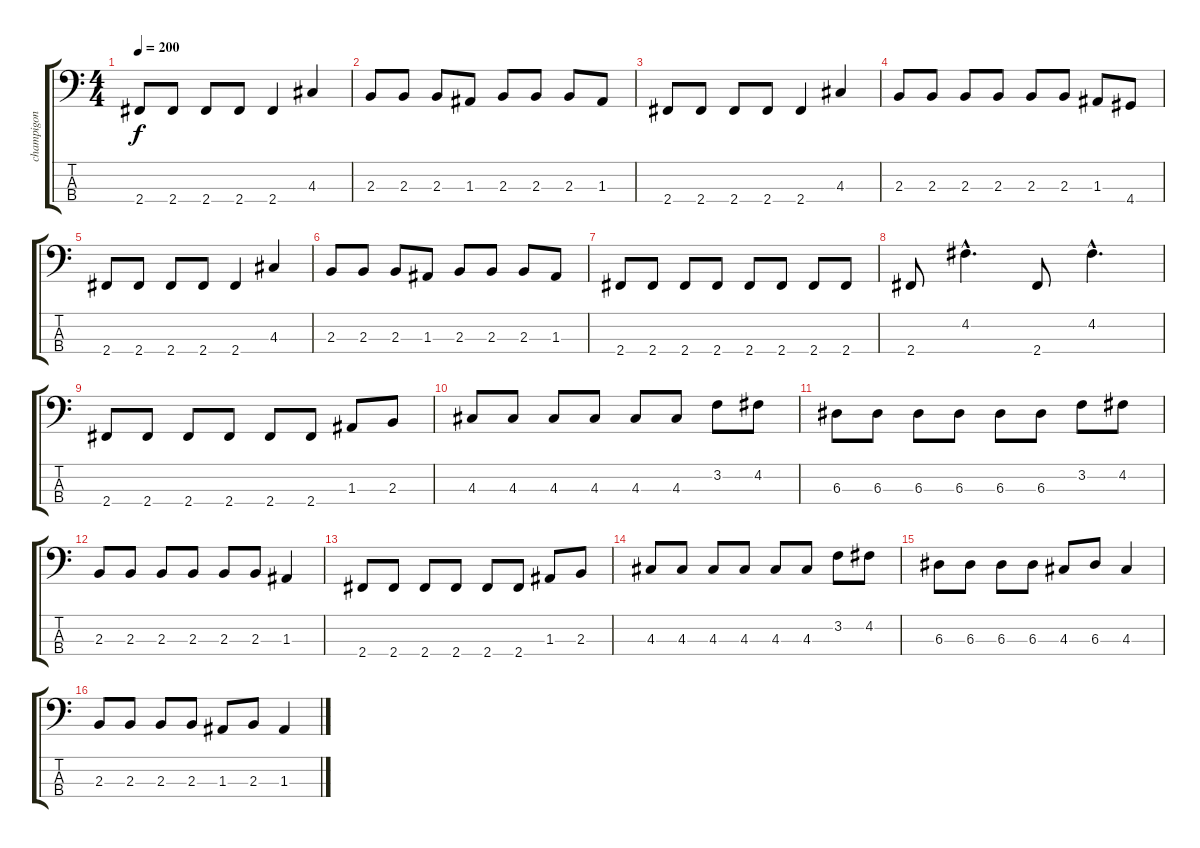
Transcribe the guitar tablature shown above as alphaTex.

\track ("champigon" "champigon") {instrument acousticbass}
\staff {score tabs}
\tuning (G2 D2 A1 E1) {hide}
\ts (4 4)
\tempo 200
\clef f4
\ks c
2.4.8{dy f} 2.4.8 2.4.8 2.4.8 2.4.4 4.3.4 |
2.3.8 2.3.8 2.3.8 1.3.8 2.3.8 2.3.8 2.3.8 1.3.8 |
2.4.8 2.4.8 2.4.8 2.4.8 2.4.4 4.3.4 |
2.3.8 2.3.8 2.3.8 2.3.8 2.3.8 2.3.8 1.3.8 4.4.8 |
2.4.8 2.4.8 2.4.8 2.4.8 2.4.4 4.3.4 |
2.3.8 2.3.8 2.3.8 1.3.8 2.3.8 2.3.8 2.3.8 1.3.8 |
2.4.8 2.4.8 2.4.8 2.4.8 2.4.8 2.4.8 2.4.8 2.4.8 |
2.4.8 4.2{hac}.4{d} 2.4.8 4.2{hac}.4{d} |
2.4.8 2.4.8 2.4.8 2.4.8 2.4.8 2.4.8 1.3.8 2.3.8 |
4.3.8 4.3.8 4.3.8 4.3.8 4.3.8 4.3.8 3.2.8 4.2.8 |
6.3.8 6.3.8 6.3.8 6.3.8 6.3.8 6.3.8 3.2.8 4.2.8 |
2.3.8 2.3.8 2.3.8 2.3.8 2.3.8 2.3.8 1.3.4 |
2.4.8 2.4.8 2.4.8 2.4.8 2.4.8 2.4.8 1.3.8 2.3.8 |
4.3.8 4.3.8 4.3.8 4.3.8 4.3.8 4.3.8 3.2.8 4.2.8 |
6.3.8 6.3.8 6.3.8 6.3.8 4.3.8 6.3.8 4.3.4 |
2.3.8 2.3.8 2.3.8 2.3.8 1.3.8 2.3.8 1.3.4
